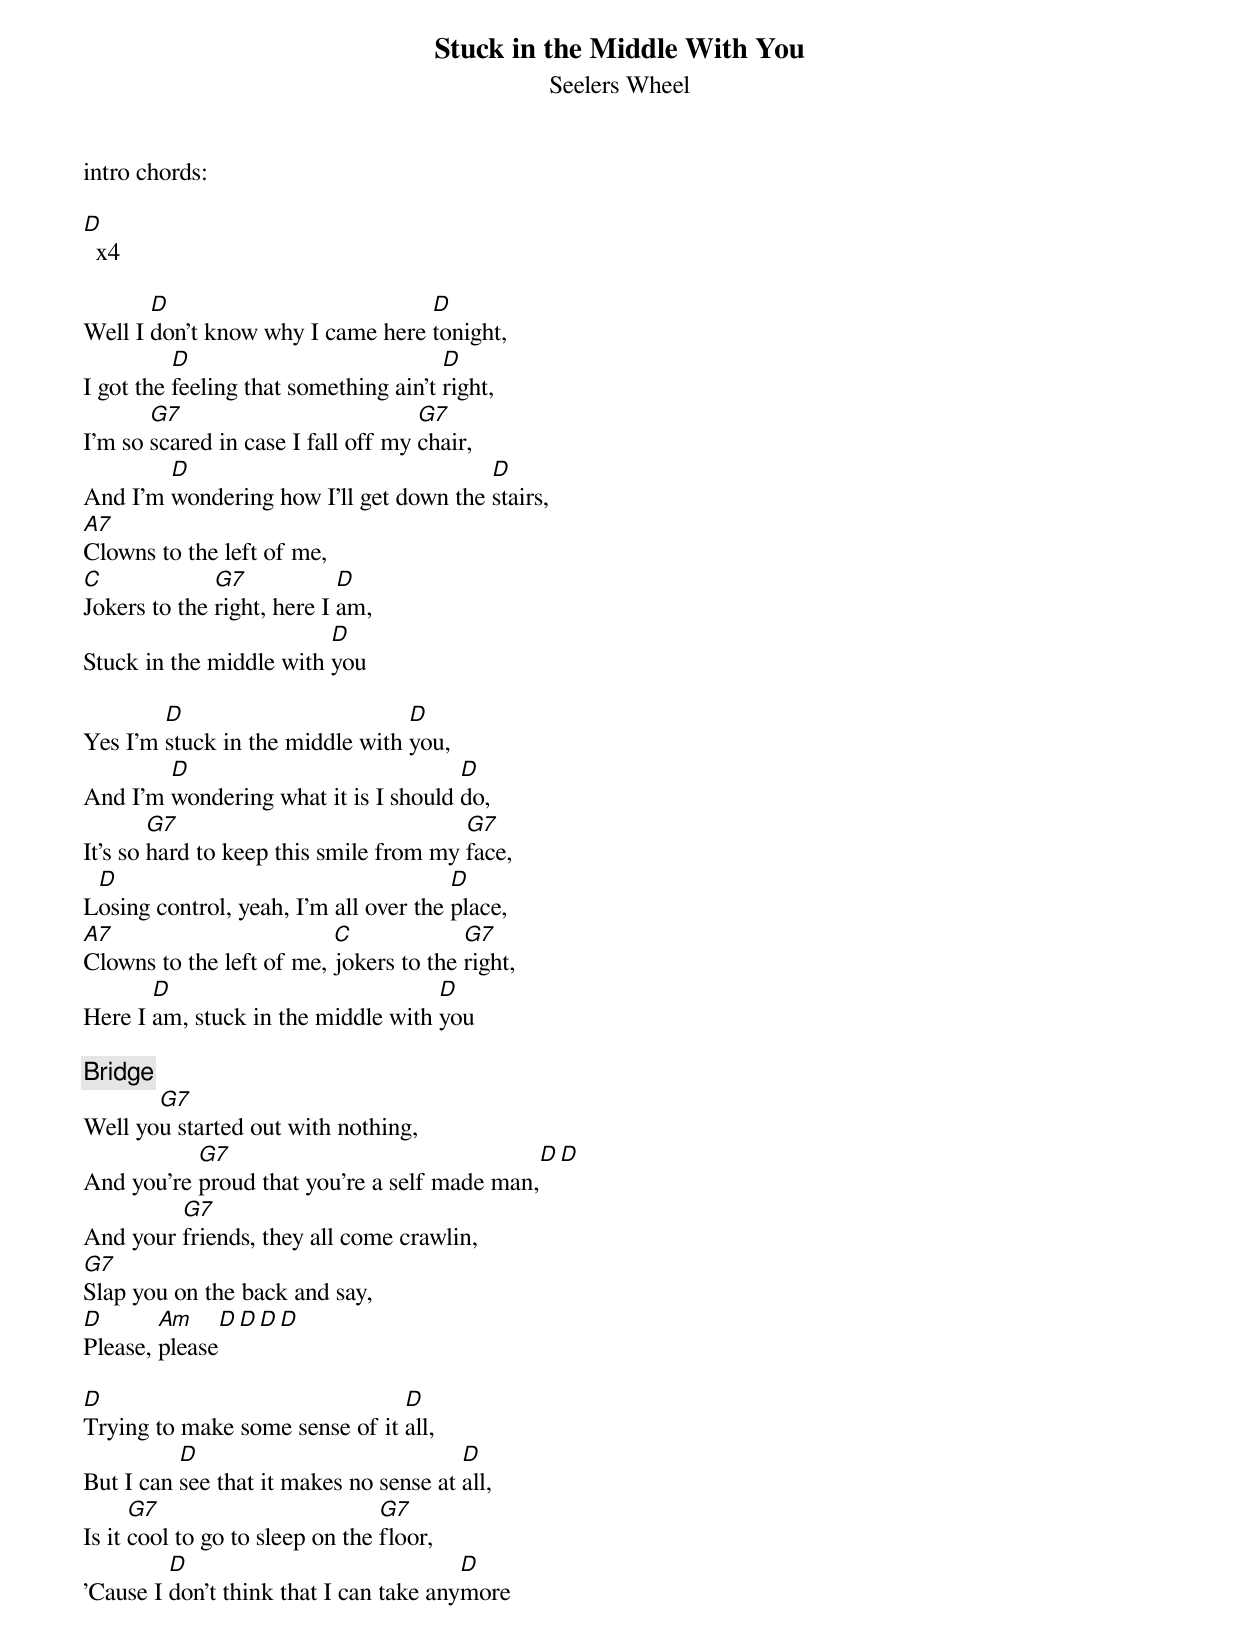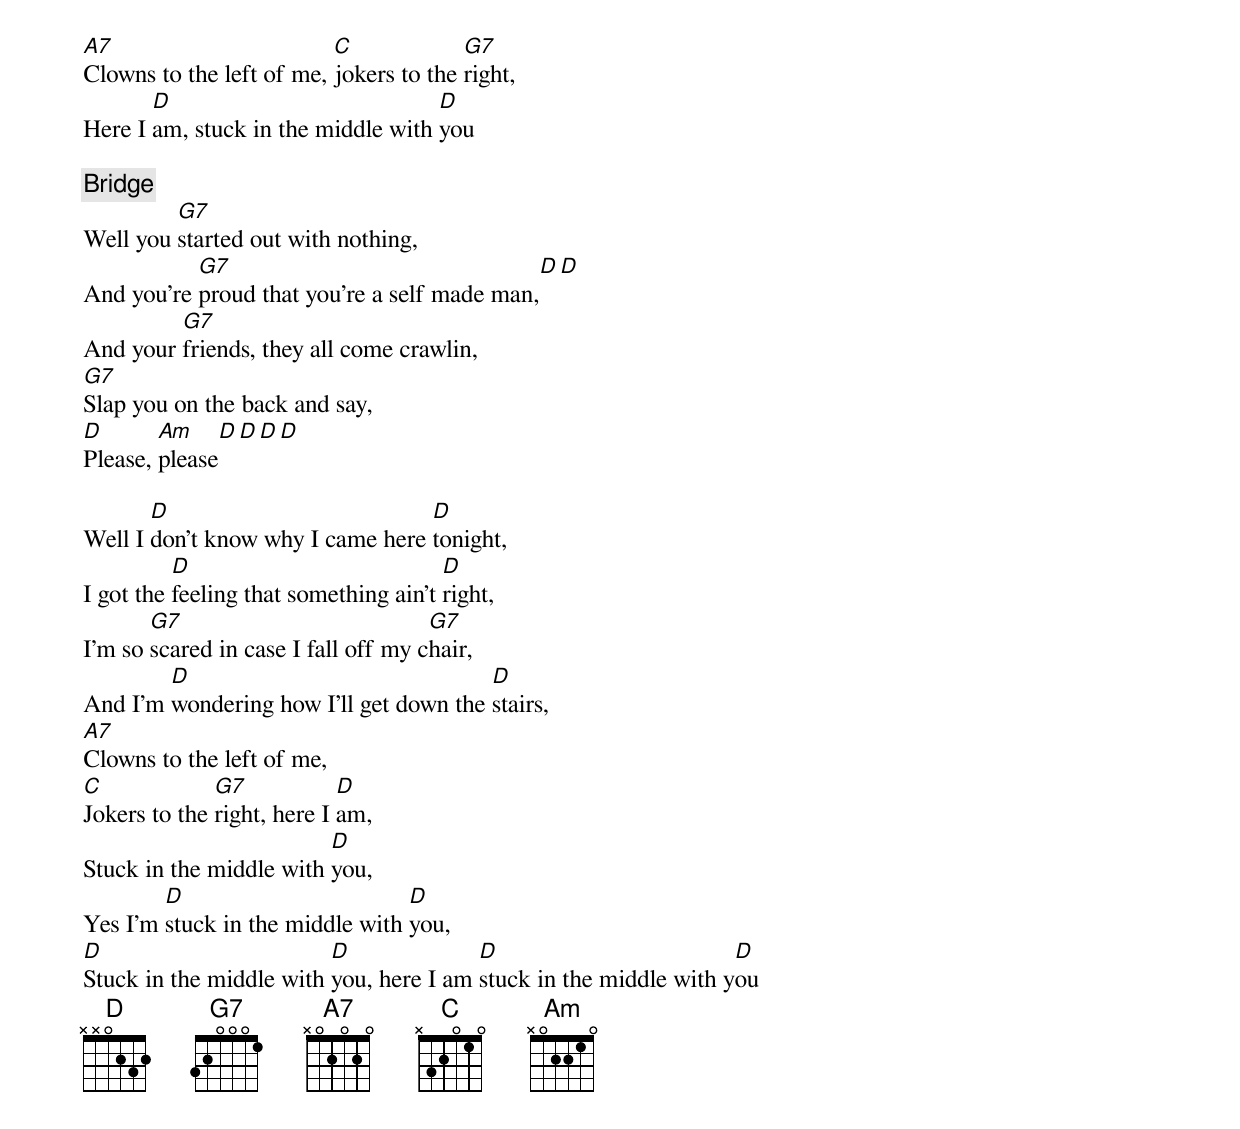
{title: Stuck in the Middle With You}
{subtitle: Seelers Wheel}

intro chords:

[D]  x4

Well I [D]don't know why I came here [D]tonight,
I got the [D]feeling that something ain't [D]right,
I'm so [G7]scared in case I fall off my [G7]chair,
And I'm [D]wondering how I'll get down the [D]stairs,
[A7]Clowns to the left of me,
[C]Jokers to the [G7]right, here I [D]am,
Stuck in the middle with [D]you

Yes I'm [D]stuck in the middle with [D]you,
And I'm [D]wondering what it is I should [D]do,
It's so [G7]hard to keep this smile from my [G7]face,
L[D]osing control, yeah, I'm all over the [D]place,
[A7]Clowns to the left of me, [C]jokers to the [G7]right,
Here I [D]am, stuck in the middle with [D]you

{c: Bridge}
Well yo[G7]u started out with nothing,
And you're [G7]proud that you're a self made man,[D][D]
And your [G7]friends, they all come crawlin,
[G7]Slap you on the back and say,
[D]Please, [Am]please[D][D][D][D]

[D]Trying to make some sense of it [D]all,
But I can [D]see that it makes no sense at [D]all,
Is it [G7]cool to go to sleep on the [G7]floor,
'Cause I [D]don't think that I can take any[D]more
[A7]Clowns to the left of me, [C]jokers to the [G7]right,
Here I [D]am, stuck in the middle with [D]you

{c: Bridge}
Well you [G7]started out with nothing,
And you're [G7]proud that you're a self made man,[D][D]
And your [G7]friends, they all come crawlin,
[G7]Slap you on the back and say,
[D]Please, [Am]please[D][D][D][D]

Well I [D]don't know why I came here [D]tonight,
I got the [D]feeling that something ain't [D]right,
I'm so [G7]scared in case I fall off my c[G7]hair,
And I'm [D]wondering how I'll get down the [D]stairs,
[A7]Clowns to the left of me,
[C]Jokers to the [G7]right, here I [D]am,
Stuck in the middle with [D]you,
Yes I'm [D]stuck in the middle with [D]you,
[D]Stuck in the middle with [D]you, here I am [D]stuck in the middle with y[D]ou
